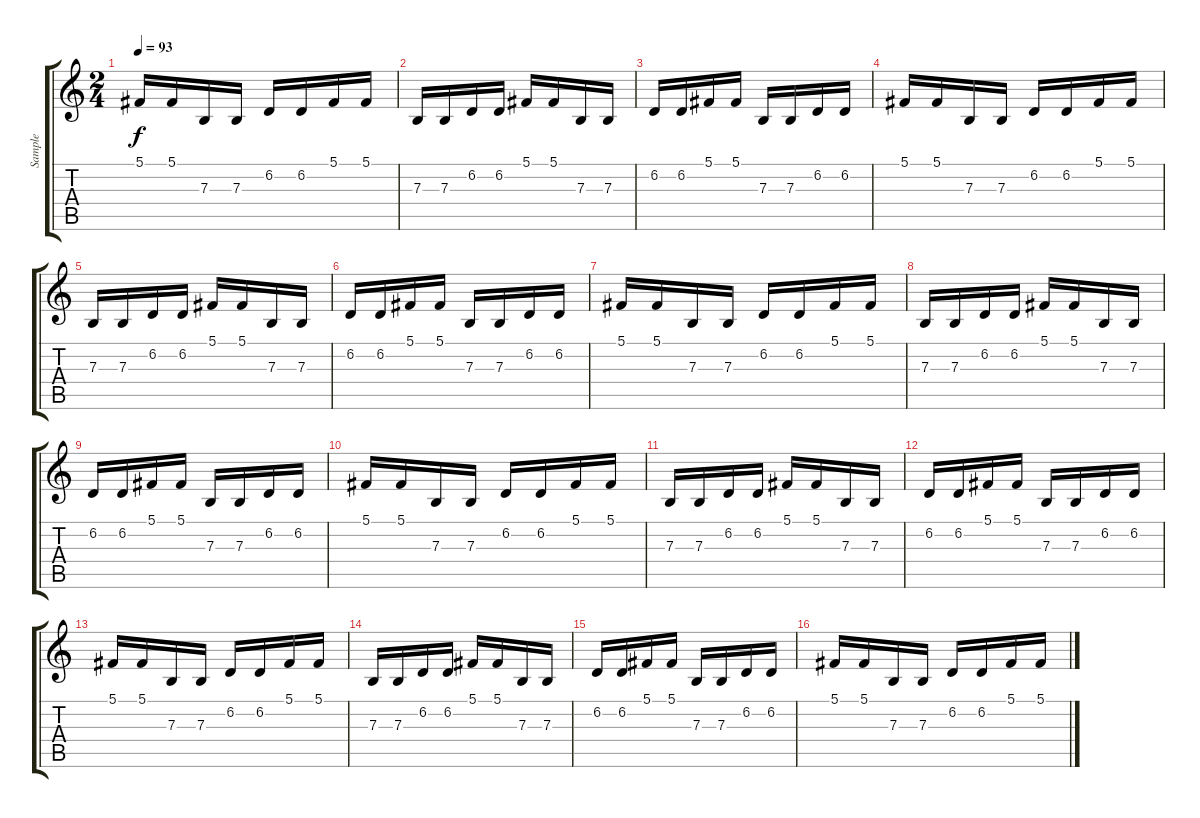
\track ("Sample" "Sample") {instrument lead8bassandlead}
\staff {score tabs}
\tuning (Db4 Ab3 E3 B2 Gb2 B1) {hide}
\ts (2 4)
\tempo 93
\clef g2
\ks c
5.1.16{dy f} 5.1.16 7.3.16 7.3.16 6.2.16 6.2.16 5.1.16 5.1.16 |
7.3.16 7.3.16 6.2.16 6.2.16 5.1.16 5.1.16 7.3.16 7.3.16 |
6.2.16 6.2.16 5.1.16 5.1.16 7.3.16 7.3.16 6.2.16 6.2.16 |
5.1.16 5.1.16 7.3.16 7.3.16 6.2.16 6.2.16 5.1.16 5.1.16 |
7.3.16 7.3.16 6.2.16 6.2.16 5.1.16 5.1.16 7.3.16 7.3.16 |
6.2.16 6.2.16 5.1.16 5.1.16 7.3.16 7.3.16 6.2.16 6.2.16 |
5.1.16 5.1.16 7.3.16 7.3.16 6.2.16 6.2.16 5.1.16 5.1.16 |
7.3.16 7.3.16 6.2.16 6.2.16 5.1.16 5.1.16 7.3.16 7.3.16 |
6.2.16 6.2.16 5.1.16 5.1.16 7.3.16 7.3.16 6.2.16 6.2.16 |
5.1.16 5.1.16 7.3.16 7.3.16 6.2.16 6.2.16 5.1.16 5.1.16 |
7.3.16 7.3.16 6.2.16 6.2.16 5.1.16 5.1.16 7.3.16 7.3.16 |
6.2.16 6.2.16 5.1.16 5.1.16 7.3.16 7.3.16 6.2.16 6.2.16 |
5.1.16 5.1.16 7.3.16 7.3.16 6.2.16 6.2.16 5.1.16 5.1.16 |
7.3.16 7.3.16 6.2.16 6.2.16 5.1.16 5.1.16 7.3.16 7.3.16 |
6.2.16 6.2.16 5.1.16 5.1.16 7.3.16 7.3.16 6.2.16 6.2.16 |
5.1.16 5.1.16 7.3.16 7.3.16 6.2.16 6.2.16 5.1.16 5.1.16
